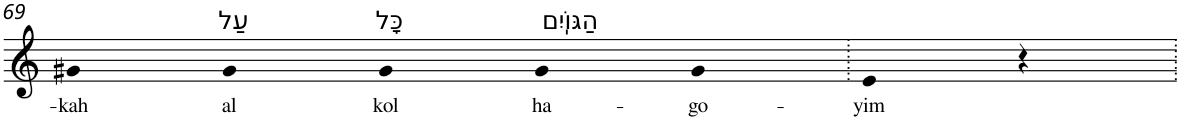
**kern	**text
*part1	*part1
*staff1	*staff1
*I"Piano	*
*I'Pno	*
!!LO:PB:g=z
*clefG2	*
*k[]	*
=69	=69
!	!LO:LY:b
4g#X	-kah
!LO:TX:a:t=עַל	!
!	!LO:LY:b
4g#	al
!LO:TX:a:t=כָּל	!
!	!LO:LY:b
4g#	kol
!LO:TX:a:t=הַגּוֹיִֽם	!
!	!LO:LY:b
4g#	ha-
!	!LO:LY:b
4g#	-go-
=70.	=70.
!	!LO:LY:b
4e	-yim
4r	.
=.	=.
*-	*-
